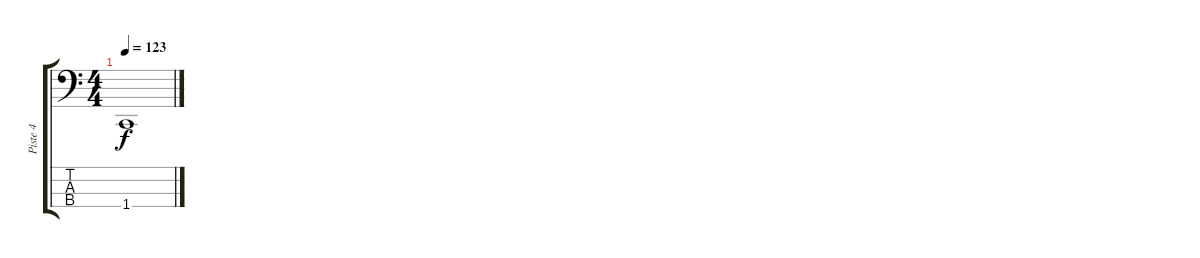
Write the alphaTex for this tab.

\track ("Piste 4" "Piste 4") {instrument electricbassfinger}
\staff {score tabs}
\tuning (E2 B1 Gb1 B0) {hide}
\ts (4 4)
\tempo 123
\clef f4
\ks c
1.4{t}.1{dy f}
